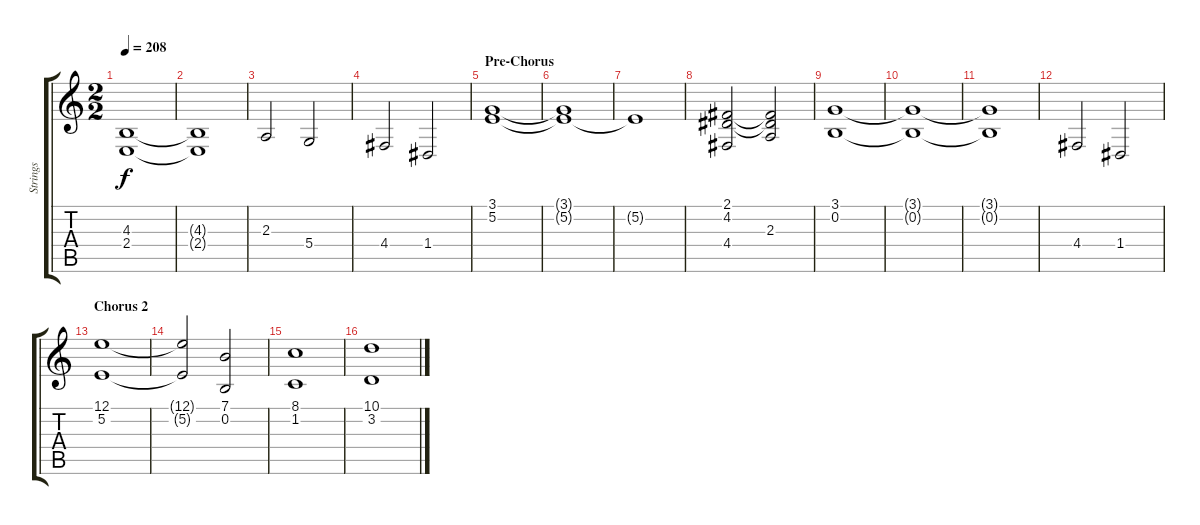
\track ("Strings" "Strings") {instrument stringensemble1}
\staff {score tabs}
\tuning (E4 B3 G3 D3 A2 E2) {hide}
\ts (2 2)
\tempo 208
\clef g2
\ks c
(4.3 2.4).1{dy f} |
(4.3{t} 2.4{t}).1 |
2.3.2 5.4.2 |
4.4.2 1.4.2 |
\section ("" "Pre-Chorus")
(3.1 5.2).1 |
(3.1{t} 5.2{t}).1 |
5.2{t}.1 |
(2.1 4.2 4.4).2 (2.1{t} 4.2{t} 2.3).2 |
(3.1 0.2).1 |
(3.1{t} 0.2{t}).1 |
(3.1{t} 0.2{t}).1 |
4.4.2 1.4.2 |
\section ("" "Chorus 2")
(12.1 5.2).1 |
(12.1{t} 5.2{t}).2 (7.1 0.2).2 |
(8.1 1.2).1 |
(10.1 3.2).1
